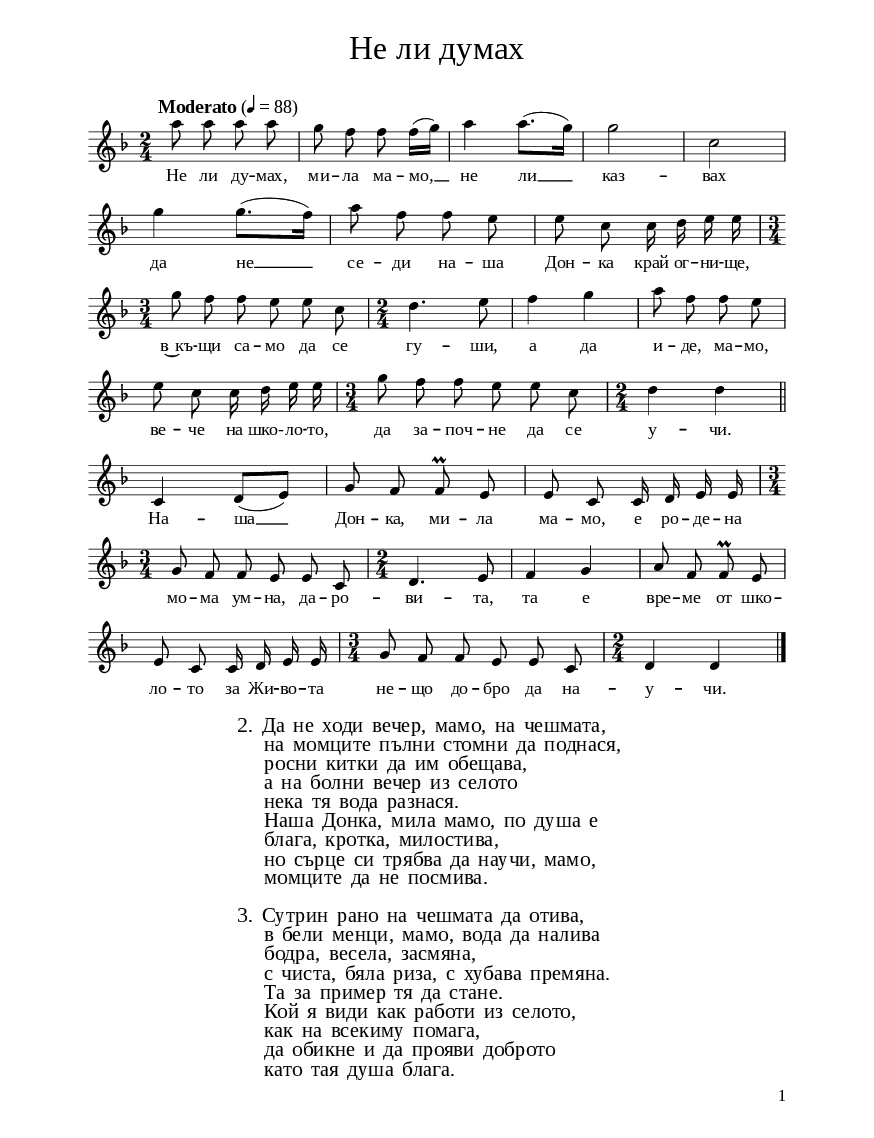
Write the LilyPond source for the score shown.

\version "2.24.2"

% include paper part and global functions
\include "include/globals.ily"

\bookpart {
  \label #'ref154
  \tocItem \markup "Не ли думах – Ne li dumah"
   \paper {
    print-all-headers = ##t
    print-page-number = ##t
    print-first-page-number = ##t

    % put page numbers on the bottom
    oddHeaderMarkup = \markup ""
    evenHeaderMarkup = \markup ""
    oddFooterMarkup = \markup
    \fill-line {
      ""
      \if \should-print-page-number \fromproperty #'page:page-number-string
    }
    evenFooterMarkup = \markup
    \fill-line {
      \if \should-print-page-number \fromproperty #'page:page-number-string
      ""
    }

    left-margin = 1.5\cm
    right-margin = 1.5\cm
    top-margin = 1.6\cm
    bottom-margin = 1.2\cm
    ragged-bottom = ##t % do not spread the staves to fill the whole vertical space

    % change distance between staves
    system-system-spacing =
    #'((basic-distance . 9)
       (minimum-distance . 6)
       (padding . 1)
       (stretchability . 12))
  }
  \score {
    \include "include/score-layout.ily"

    \new Voice \absolute {
      \clef treble
      \key d \minor
      \time 2/4
      \tempoFunc "Moderato" 4 "88"
      \autoBeamOff

      a''8 a''8 a''8 a''8 | % 2
      g''8 f''8 f''8 f''16 [ ( g''16 ) ] | % 3
      a''4 a''8. [( g''16 )] | % 4
      g''2 | % 5
      c''2 \break | % 6
      g''4 g''8. [( f''16 )] | % 7
      a''8 f''8 f''8 e''8 | % 8
      e''8 c''8 c''16 d''16 e''16 e''16 \break | % 9
      \time 3/4  g''8 f''8 f''8 e''8 e''8 c''8 |
      \time 2/4  d''4. e''8 | % 11
      f''4 g''4 | % 12
      a''8 f''8 f''8 e''8 \break | % 13
      e''8 c''8 c''16 d''16 e''16 e''16 | % 14
      \time 3/4  g''8 f''8 f''8 e''8 e''8 c''8 | % 15
      \time 2/4  d''4 d''4 \bar "||"
      \break | % 16
      c'4 d'8 [( e'8 )] | % 17
      g'8 f'8 f'8\prall e'8 | % 18
      e'8 c'8 c'16 d'16 e'16 e'16 \break | % 19
      \time 3/4  g'8 f'8 f'8 e'8 e'8 c'8 |
      \time 2/4  d'4. e'8 | % 21
      f'4 g'4 | % 22
      a'8 f'8 f'8\prall e'8 \break | % 23
      e'8 c'8 c'16 d'16 e'16 e'16 | % 24
      \time 3/4  g'8 f'8 f'8 e'8 e'8 c'8 | % 25
      \time 2/4  d'4 d'4 \bar "|."
    }

    \addlyrics {
      Не ли ду
      -- мах, ми -- ла ма -- мо, __ не ли __ каз -- вах да
      не __ се -- ди на -- ша Дон -- ка край ог -- ни --
      ще, в~къ -- щи са -- мо да се гу -- ши, а да
      и -- де, ма -- мо, ве -- че на "шко-" -- ло -- то,
      да за -- поч -- не да се у -- чи. На -- ша __ Дон
      -- ка, ми -- ла ма -- мо, е ро -- де -- на мо --
      ма ум -- на, да -- ро -- ви -- та, та е вре --
      ме от шко -- ло -- то за Жи -- во -- та не --
      що до -- бро да на -- у -- чи.
    }

    \header {
      title = \titleFunc "Не ли думах" "Ne li dumah"
    }

    \midi{}

  } % score

 \markup \fontsize #+2.5 {
   \hspace #12
    \override #'(baseline-skip . 1.8)
      
      \column {

        \line {   "   " 2. Да не ходи вечер, мамо, на чешмата,}

        \line {   "        " на момците пълни стомни да поднася,}

        \line {   "        " росни китки да им обещава,}

        \line {   "        " а на болни вечер из селото} 

        \line {   "        " нека тя вода разнася.}

        \line {   "        " Наша Донка, мила мамо, по душа е}

        \line {   "        " блага, кротка, милостива,}

        \line {   "        " но сърце си трябва да научи, мамо,}

        \line {   "        " момците да не посмива.}
          \line {   "   "}

          \line {   "   " 3. Сутрин рано на чешмата да отива,}

        \line {   "        " в бели менци, мамо, вода да налива}

        \line {   "        " бодра, весела, засмяна,}

        \line {   "        " с чиста, бяла риза, с хубава премяна.}

        \line {   "        " Та за пример тя да стане.}

        \line {   "        " Кой я види как работи из селото,}

        \line {   "        " как на всекиму помага,}

        \line {   "        " да обикне и да прояви доброто}

        \line {   "        " като тая душа блага.}
      }
    } % markup


} % bookpart
